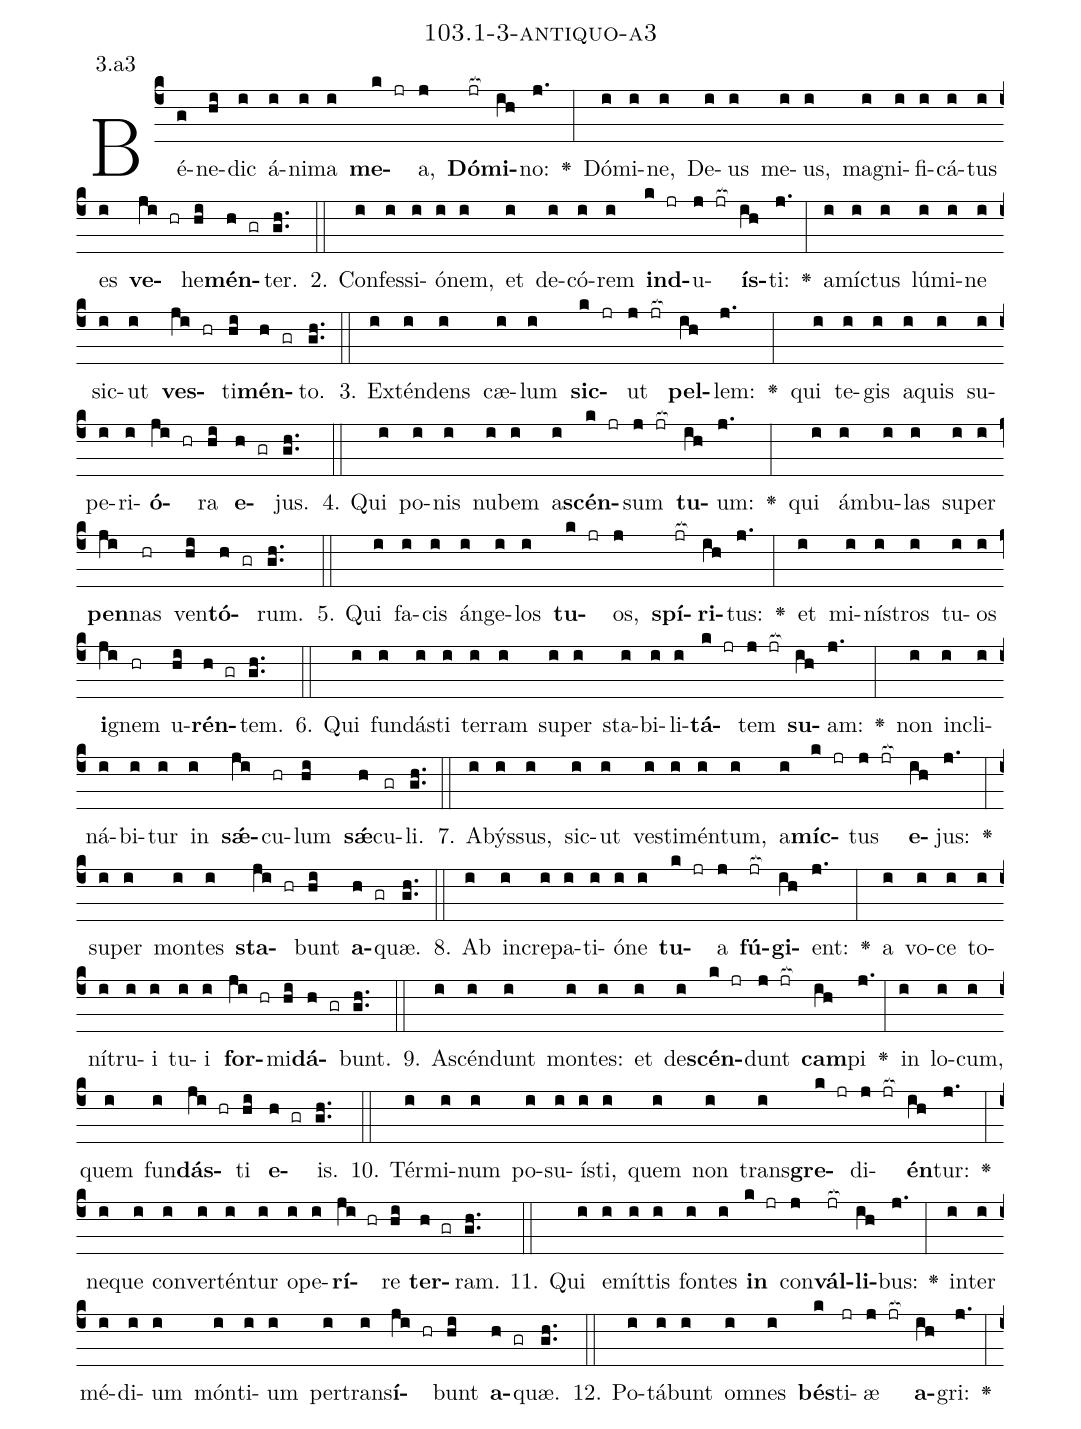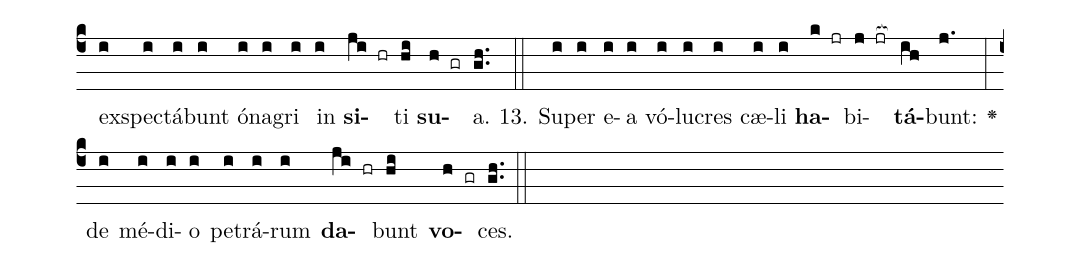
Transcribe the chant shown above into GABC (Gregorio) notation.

name: 103.1-3-antiquo-a3;
annotation: 3.a3;
%%
(c4)Bé(g)ne(hi)dic(i) á(i)ni(i)ma(i) <b>me</b>(k jr)a,(j) <b>Dó</b>(jr[ocb:1{])<b>mi</b>(ih[ocb:0}])no:(j.) <v>\greheightstar</v>(:) Dó(i)mi(i)ne,(i) De(i)us(i) me(i)us,(i) ma(i)gni(i)fi(i)cá(i)tus(i) es(i) <b>ve</b>(ji hr)he(hi)<b>mén</b>(h gr)ter.(gh..) (::)
2. Con(i)fes(i)si(i)ó(i)nem,(i) et(i) de(i)có(i)rem(i) <b>ind</b>(k jr)u(j jr[ocb:1{])<b>ís</b>(ih[ocb:0}])ti:(j.) <v>\greheightstar</v>(:) a(i)míc(i)tus(i) lú(i)mi(i)ne(i) sic(i)ut(i) <b>ves</b>(ji hr)ti(hi)<b>mén</b>(h gr)to.(gh..) (::)
3. Ex(i)tén(i)dens(i) cæ(i)lum(i) <b>sic</b>(k jr)ut(j jr[ocb:1{]) <b>pel</b>(ih[ocb:0}])lem:(j.) <v>\greheightstar</v>(:) qui(i) te(i)gis(i) a(i)quis(i) su(i)pe(i)ri(i)<b>ó</b>(ji hr)ra(hi) <b>e</b>(h gr)jus.(gh..) (::)
4. Qui(i) po(i)nis(i) nu(i)bem(i) a(i)<b>scén</b>(k jr)sum(j jr[ocb:1{]) <b>tu</b>(ih[ocb:0}])um:(j.) <v>\greheightstar</v>(:) qui(i) ám(i)bu(i)las(i) su(i)per(i) <b>pen</b>(ji)nas(hr) ven(hi)<b>tó</b>(h gr)rum.(gh..) (::)
5. Qui(i) fa(i)cis(i) án(i)ge(i)los(i) <b>tu</b>(k jr)os,(j) <b>spí</b>(jr[ocb:1{])<b>ri</b>(ih[ocb:0}])tus:(j.) <v>\greheightstar</v>(:) et(i) mi(i)nís(i)tros(i) tu(i)os(i) <b>i</b>(ji)gnem(hr) u(hi)<b>rén</b>(h gr)tem.(gh..) (::)
6. Qui(i) fun(i)dás(i)ti(i) ter(i)ram(i) su(i)per(i) sta(i)bi(i)li(i)<b>tá</b>(k jr)tem(j jr[ocb:1{]) <b>su</b>(ih[ocb:0}])am:(j.) <v>\greheightstar</v>(:) non(i) in(i)cli(i)ná(i)bi(i)tur(i) in(i) <b>sǽ</b>(ji)cu(hr)lum(hi) <b>sǽ</b>(h)cu(gr)li.(gh..) (::)
7. A(i)býs(i)sus,(i) sic(i)ut(i) ves(i)ti(i)mén(i)tum,(i) a(i)<b>míc</b>(k jr)tus(j jr[ocb:1{]) <b>e</b>(ih[ocb:0}])jus:(j.) <v>\greheightstar</v>(:) su(i)per(i) mon(i)tes(i) <b>sta</b>(ji hr)bunt(hi) <b>a</b>(h gr)quæ.(gh..) (::)
8. Ab(i) in(i)cre(i)pa(i)ti(i)ó(i)ne(i) <b>tu</b>(k jr)a(j) <b>fú</b>(jr[ocb:1{])<b>gi</b>(ih[ocb:0}])ent:(j.) <v>\greheightstar</v>(:) a(i) vo(i)ce(i) to(i)ní(i)tru(i)i(i) tu(i)i(i) <b>for</b>(ji hr)mi(hi)<b>dá</b>(h gr)bunt.(gh..) (::)
9. A(i)scén(i)dunt(i) mon(i)tes:(i) et(i) de(i)<b>scén</b>(k jr)dunt(j jr[ocb:1{]) <b>cam</b>(ih[ocb:0}])pi(j.) <v>\greheightstar</v>(:) in(i) lo(i)cum,(i) quem(i) fun(i)<b>dás</b>(ji hr)ti(hi) <b>e</b>(h gr)is.(gh..) (::)
10. Tér(i)mi(i)num(i) po(i)su(i)ís(i)ti,(i) quem(i) non(i) trans(i)<b>gre</b>(k jr)di(j jr[ocb:1{])<b>én</b>(ih[ocb:0}])tur:(j.) <v>\greheightstar</v>(:) ne(i)que(i) con(i)ver(i)tén(i)tur(i) o(i)pe(i)<b>rí</b>(ji hr)re(hi) <b>ter</b>(h gr)ram.(gh..) (::)
11. Qui(i) e(i)mít(i)tis(i) fon(i)tes(i) <b>in</b>(k jr) con(j)<b>vál</b>(jr[ocb:1{])<b>li</b>(ih[ocb:0}])bus:(j.) <v>\greheightstar</v>(:) in(i)ter(i) mé(i)di(i)um(i) món(i)ti(i)um(i) per(i)trans(i)<b>í</b>(ji hr)bunt(hi) <b>a</b>(h gr)quæ.(gh..) (::)
12. Po(i)tá(i)bunt(i) om(i)nes(i) <b>bés</b>(k)ti(jr)æ(j jr[ocb:1{]) <b>a</b>(ih[ocb:0}])gri:(j.) <v>\greheightstar</v>(:) ex(i)spec(i)tá(i)bunt(i) ó(i)na(i)gri(i) in(i) <b>si</b>(ji hr)ti(hi) <b>su</b>(h gr)a.(gh..) (::)
13. Su(i)per(i) e(i)a(i) vó(i)lu(i)cres(i) cæ(i)li(i) <b>ha</b>(k jr)bi(j jr[ocb:1{])<b>tá</b>(ih[ocb:0}])bunt:(j.) <v>\greheightstar</v>(:) de(i) mé(i)di(i)o(i) pe(i)trá(i)rum(i) <b>da</b>(ji hr)bunt(hi) <b>vo</b>(h gr)ces.(gh..) (::)
